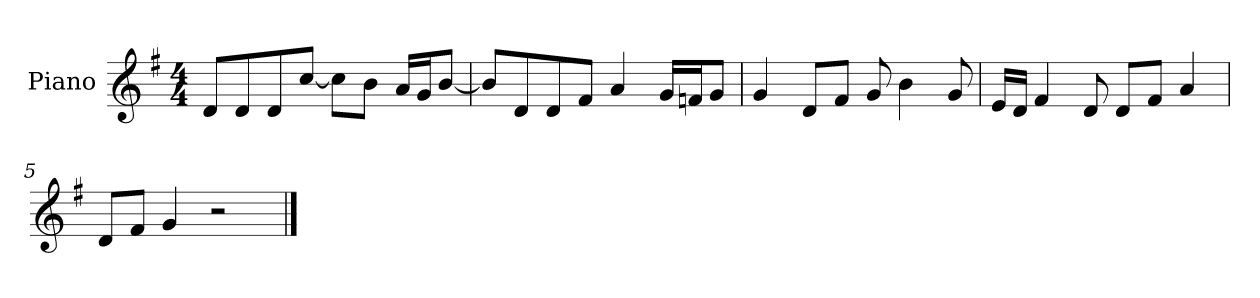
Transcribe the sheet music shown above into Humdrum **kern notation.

**kern
*part1
*staff1
*I"Piano
*I'P-no
*clefG2
*k[f#]
*M4/4
*MM90
=1
8d/L
8d/
8d/
[8cc/J
8cc\L]
8b\J
16a/LL
16g/J
[8b/J
=2
8b/L]
8d/
8d/
8f#/J
4a/
16g/LL
16fn/J
8g/J
=3
4g/
8d/L
8f#/J
8g/
4b\
8g/
=4
16e/LL
16d/JJ
4f#/
8d/
8d/L
8f#/J
4a/
=5
8d/L
8f#/J
4g/
2r
==
*-
